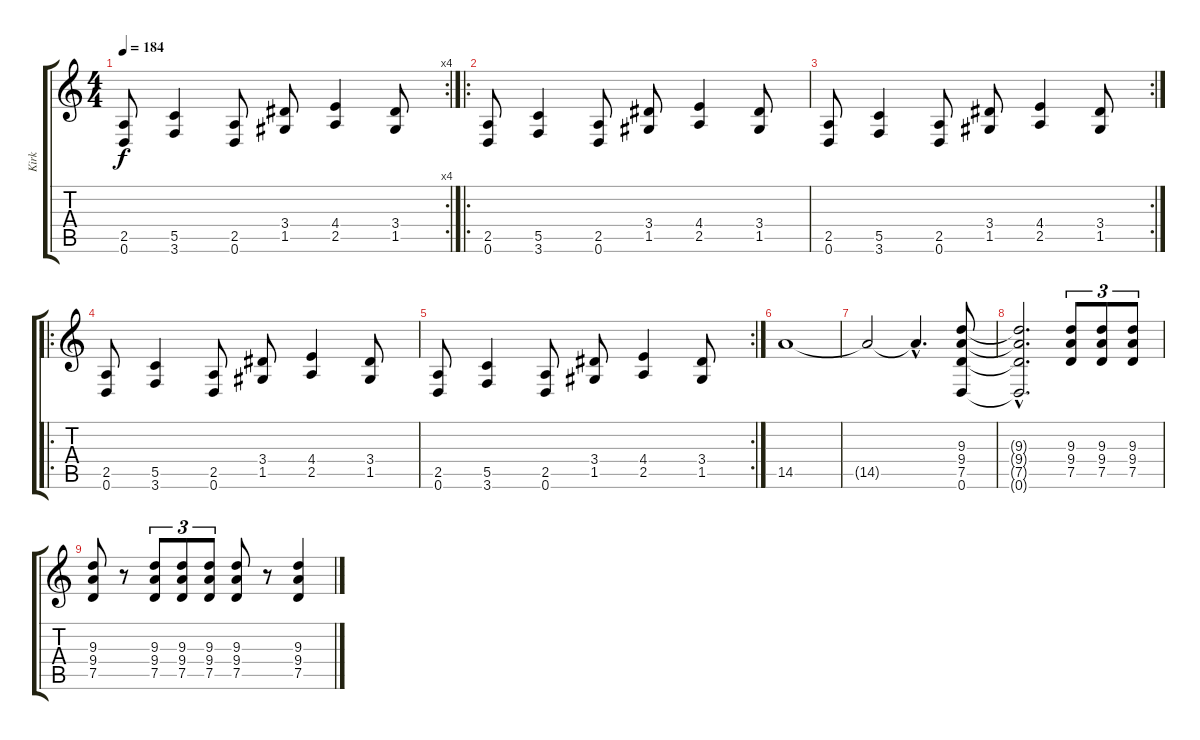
\track ("Kirk" "Kirk") {instrument distortionguitar}
\staff {score tabs}
\tuning (D4 A3 F3 C3 G2 D2) {hide}
\rc 4
\ts (4 4)
\tempo 184
\clef g2
\ks c
(2.5 0.6).8{dy f} (5.5 3.6).4 (2.5 0.6).8 (3.4 1.5).8 (4.4 2.5).4 (3.4 1.5).8 |
\ro
(2.5 0.6).8 (5.5 3.6).4 (2.5 0.6).8 (3.4 1.5).8 (4.4 2.5).4 (3.4 1.5).8 |
\rc 2
(2.5 0.6).8 (5.5 3.6).4 (2.5 0.6).8 (3.4 1.5).8 (4.4 2.5).4 (3.4 1.5).8 |
\ro
(2.5 0.6).8 (5.5 3.6).4 (2.5 0.6).8 (3.4 1.5).8 (4.4 2.5).4 (3.4 1.5).8 |
\rc 2
(2.5 0.6).8 (5.5 3.6).4 (2.5 0.6).8 (3.4 1.5).8 (4.4 2.5).4 (3.4 1.5).8 |
14.5.1 |
14.5{t}.2 14.5{hac t}.4{d} (9.3 9.4 7.5 0.6).8 |
(9.3{hac t} 9.4{hac t} 7.5{hac t} 0.6{hac t}).2{d} (9.3 9.4 7.5).8{tu (3 2)} (9.3 9.4 7.5).8{tu (3 2)} (9.3 9.4 7.5).8{tu (3 2)} |
(9.3 9.4 7.5).8 r.8 (9.3 9.4 7.5).8{tu (3 2)} (9.3 9.4 7.5).8{tu (3 2)} (9.3 9.4 7.5).8{tu (3 2)} (9.3 9.4 7.5).8 r.8 (9.3 9.4 7.5).4
